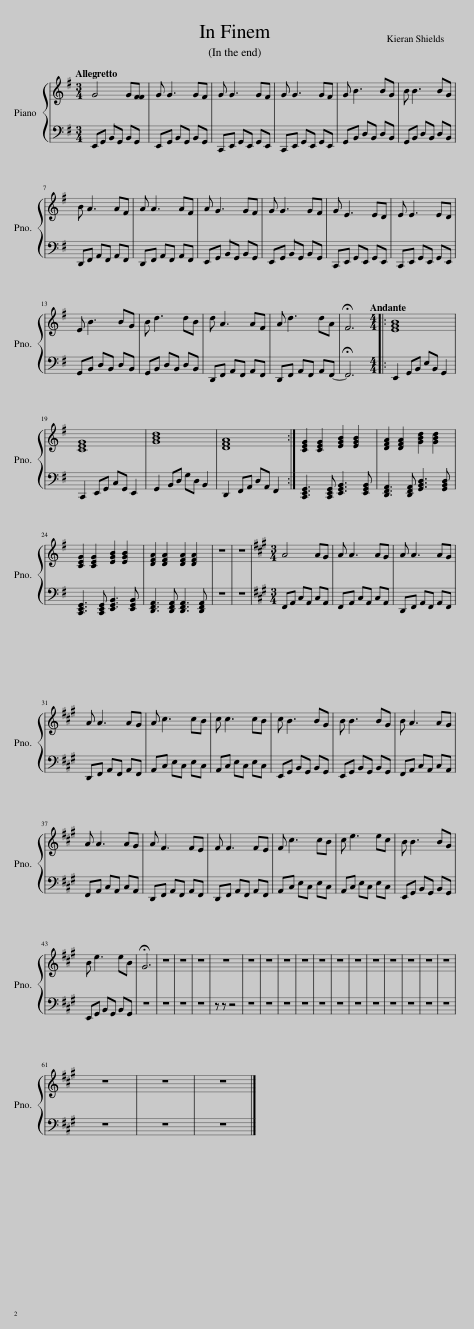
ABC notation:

X:1
%%score { 1 | 2 }
L:1/8
Q:1/4=120
M:3/4
I:linebreak $
K:G
V:1 treble
V:2 bass
V:1
 G4 G[FF] | G G3 GF | G G3 GF | G G3 GF | G B3 BG | %5
 B B3 BG |$ B A3 AF | A A3 AF | A G3 GF | G G3 GF | %10
 G E3 ED | E E3 ED |$ E B3 BG | B d3 dB | d A3 AF | %15
 A d3 dA | !fermata!F6 |:[M:4/4][Q:1/4=90] [EGB]8 |$ [CEG]8 | [GBd]8 | %20
 [DFA]8 :| [CEG]2 [CEG]2 [EGB]2 [EGB]2 | [DFA]2 [DFA]2 [GBd]2 [GBd]2 |$ [CEG]2 [CEG]2 [EGB]2 [EGB]2 | [DFA]2 [DFA]2 [DFA]2 [DFA]2 | %25
 z8 | z8 |[K:A][M:3/4] A4 AG | A A3 AG | A A3 AG |$ %30
 A A3 AG | A c3 cB | c c3 cB | c B3 BG | B B3 BG | %35
 B A3 AG |$ A A3 AG | A F3 FE | F F3 FE | F c3 cB | %40
 c e3 ec | B B3 BG |$ B e3 eB | !fermata!G6 | z6 | %45
 z6 | z6 | z6 | z6 | z6 | %50
 z6 | z6 | z6 | z6 | z6 | %55
 z6 | z6 | z6 | z6 | z6 |$ %60
 z6 | z6 | z6 |] %63
V:2
 E,,G,, B,,G,, B,,G,, | E,,G,, B,,G,, B,,G,, | C,,E,, G,,E,, G,,E,, | C,,E,, G,,E,, G,,E,, | G,,B,, D,B,, D,B,, | %5
 G,,B,, D,B,, D,B,, |$ D,,F,, A,,F,, A,,F,, | D,,F,, A,,F,, A,,F,, | E,,G,, B,,G,, B,,G,, | E,,G,, B,,G,, B,,G,, | %10
 C,,E,, G,,E,, G,,E,, | C,,E,, G,,E,, G,,E,, |$ G,,B,, D,B,, D,B,, | G,,B,, D,B,, D,B,, | D,,F,, A,,F,, A,,F,, | %15
 D,,F,, A,,F,, A,,F,,- | !fermata!F,,6 |:[M:4/4] E,,2 G,,B,, E,B,, G,,2 |$ C,,2 E,,G,, C,G,, E,,2 | G,,2 B,,D, G,D, B,,2 | %20
 D,,2 F,,A,, D,A,, F,,2 :| [C,,E,,G,,]3 [C,,E,,G,,] [E,,G,,B,,]3 [E,,G,,B,,] | [D,,F,,A,,]3 [D,,F,,A,,] [G,,B,,D,]3 [G,,B,,D,] |$ [C,,E,,G,,]3 [C,,E,,G,,] [E,,G,,B,,]3 [E,,G,,B,,] | [D,,F,,A,,]3 [D,,F,,A,,] [D,,F,,A,,]3 [D,,F,,A,,] | %25
 z8 | z8 |[K:A][M:3/4] F,,A,, C,A,, C,A,, | F,,A,, C,A,, C,A,, | D,,F,, A,,F,, A,,F,, |$ %30
 D,,F,, A,,F,, A,,F,, | A,,C, E,C, E,C, | A,,C, E,C, E,C, | E,,G,, B,,G,, B,,G,, | E,,G,, B,,G,, B,,G,, | %35
 F,,A,, C,A,, C,A,, |$ F,,A,, C,A,, C,A,, | D,,F,, A,,F,, A,,F,, | D,,F,, A,,F,, A,,F,, | A,,C, E,C, E,C, | %40
 A,,C, E,C, E,C, | E,,G,, B,,G,, B,,G,, |$ E,,G,, B,,G,, B,,G,, | z6 | z6 | %45
 z6 | z6 | z z z4 | z6 | z6 | %50
 z6 | z6 | z6 | z6 | z6 | %55
 z6 | z6 | z6 | z6 | z6 |$ %60
 z6 | z6 | z6 |] %63
